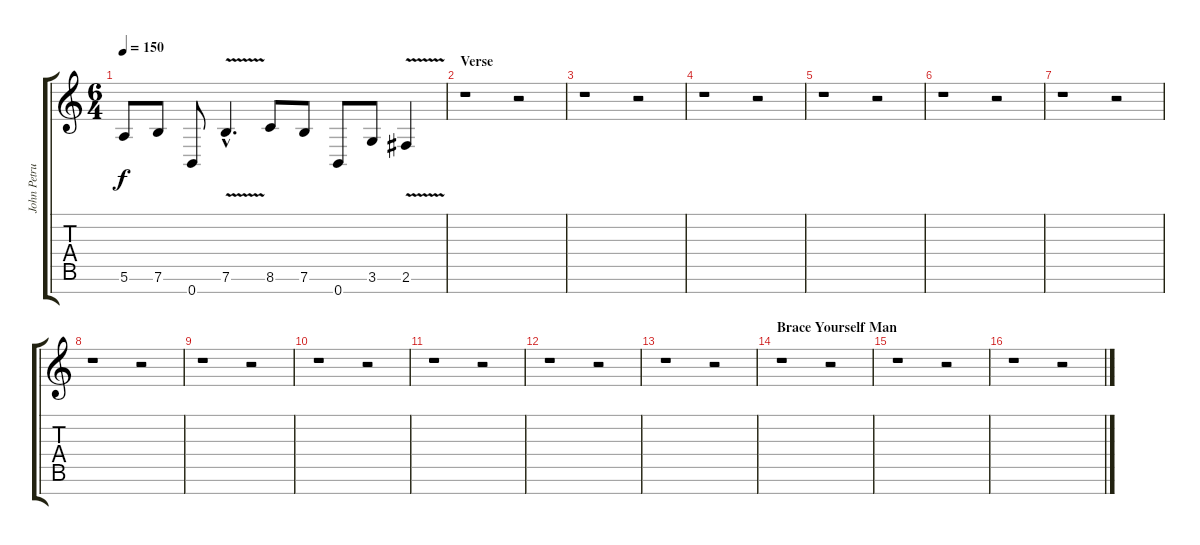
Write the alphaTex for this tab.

\track ("John Petrucci" "John Petru") {instrument distortionguitar}
\staff {score tabs}
\tuning (E4 B3 G3 D3 A2 E2 B1) {hide}
\ts (6 4)
\tempo 150
\clef g2
\ks c
5.6.8{dy f} 7.6.8 0.7.8 7.6{v hac}.4{d} 8.6.8 7.6.8 0.7.8 3.6.8 2.6{v}.4 |
\section ("" "Verse")
r.1 r.2 |
r.1 r.2 |
r.1 r.2 |
r.1 r.2 |
r.1 r.2 |
r.1 r.2 |
r.1 r.2 |
r.1 r.2 |
r.1 r.2 |
r.1 r.2 |
r.1 r.2 |
r.1 r.2 |
\section ("" "Brace Yourself Man")
r.1 r.2 |
r.1 r.2 |
r.1 r.2
